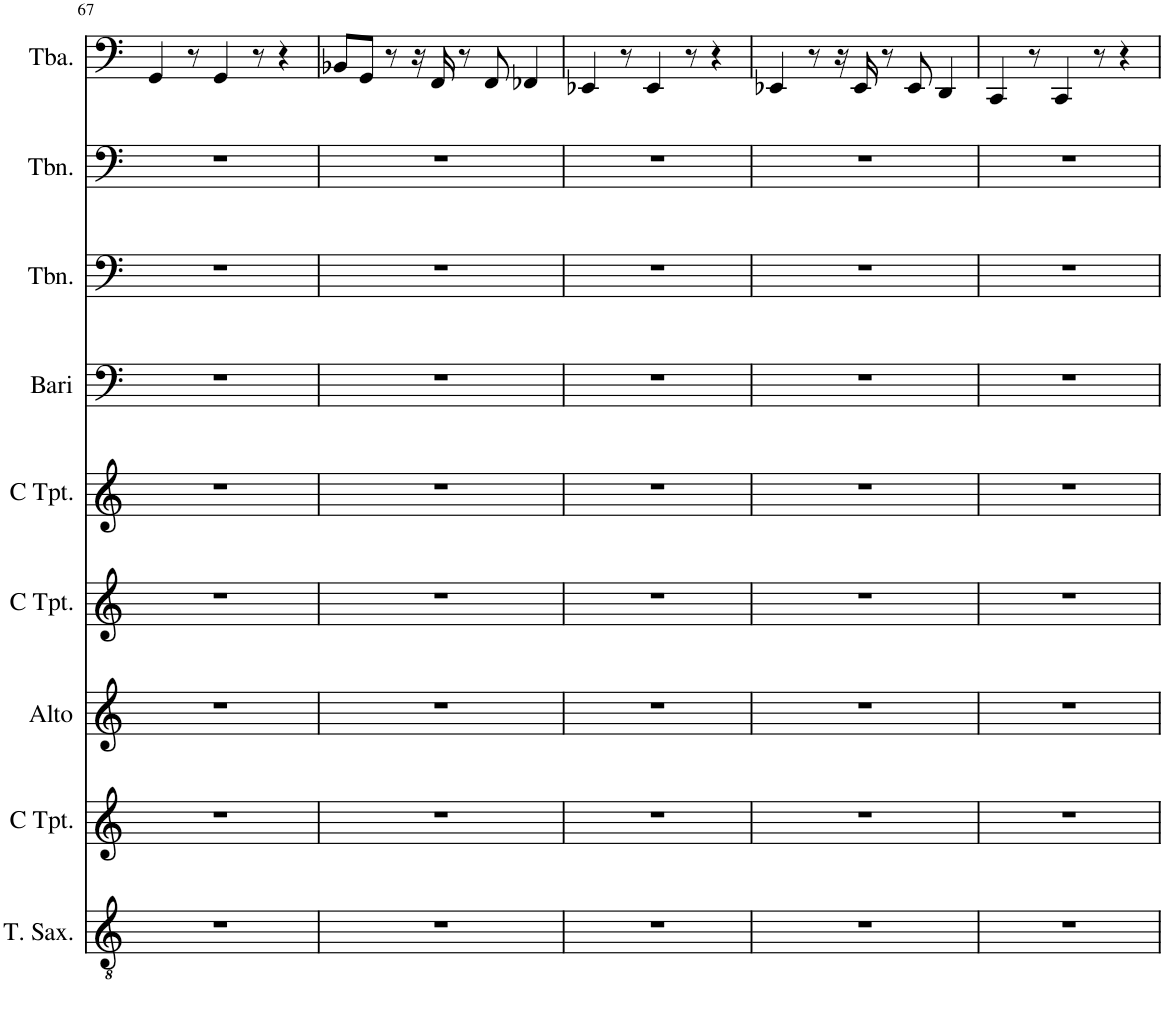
**kern	**kern	**kern	**kern	**kern	**kern	**kern	**kern	**kern
*part9	*part8	*part7	*part6	*part5	*part4	*part3	*part2	*part1
*staff9	*staff8	*staff7	*staff6	*staff5	*staff4	*staff3	*staff2	*staff1
*I"Tenor Saxophone	*I"C Trumpet	*I"Alto Sax	*I"C Trumpet	*I"C Trumpet	*I"Baritone Sax	*I"Trombone	*I"Trombone	*I"Tuba
*I'T. Sax.	*I'C Tpt.	*I'Alto	*I'C Tpt.	*I'C Tpt.	*I'Bari	*I'Tbn.	*I'Tbn.	*I'Tba.
!!LO:PB:g=z
*clefGv2	*clefG2	*clefG2	*clefG2	*clefG2	*clefF4	*clefF4	*clefF4	*clefF4
*Trd8c14	*	*	*	*	*	*	*	*
*k[]	*k[]	*k[]	*k[]	*k[]	*k[]	*k[]	*k[]	*k[]
*M4/4	*M4/4	*M4/4	*M4/4	*M4/4	*M4/4	*M4/4	*M4/4	*M4/4
=67	=67	=67	=67	=67	=67	=67	=67	=67
1r	1r	1r	1r	1r	1r	1r	1r	4GG/
.	.	.	.	.	.	.	.	8r
.	.	.	.	.	.	.	.	4GG/
.	.	.	.	.	.	.	.	8r
.	.	.	.	.	.	.	.	4r
=68	=68	=68	=68	=68	=68	=68	=68	=68
1r	1r	1r	1r	1r	1r	1r	1r	8BB-X/L
.	.	.	.	.	.	.	.	8GG/J
.	.	.	.	.	.	.	.	8r
.	.	.	.	.	.	.	.	16r
.	.	.	.	.	.	.	.	16FF/
.	.	.	.	.	.	.	.	8r
.	.	.	.	.	.	.	.	8FF/
.	.	.	.	.	.	.	.	4FF-X/
=69	=69	=69	=69	=69	=69	=69	=69	=69
1r	1r	1r	1r	1r	1r	1r	1r	4EE-X/
.	.	.	.	.	.	.	.	8r
.	.	.	.	.	.	.	.	4EE-/
.	.	.	.	.	.	.	.	8r
.	.	.	.	.	.	.	.	4r
=70	=70	=70	=70	=70	=70	=70	=70	=70
1r	1r	1r	1r	1r	1r	1r	1r	4EE-X/
.	.	.	.	.	.	.	.	8r
.	.	.	.	.	.	.	.	16r
.	.	.	.	.	.	.	.	16EE-/
.	.	.	.	.	.	.	.	8r
.	.	.	.	.	.	.	.	8EE-/
.	.	.	.	.	.	.	.	4DD/
=71	=71	=71	=71	=71	=71	=71	=71	=71
1r	1r	1r	1r	1r	1r	1r	1r	4CC/
.	.	.	.	.	.	.	.	8r
.	.	.	.	.	.	.	.	4CC/
.	.	.	.	.	.	.	.	8r
.	.	.	.	.	.	.	.	4r
=	=	=	=	=	=	=	=	=
*-	*-	*-	*-	*-	*-	*-	*-	*-
